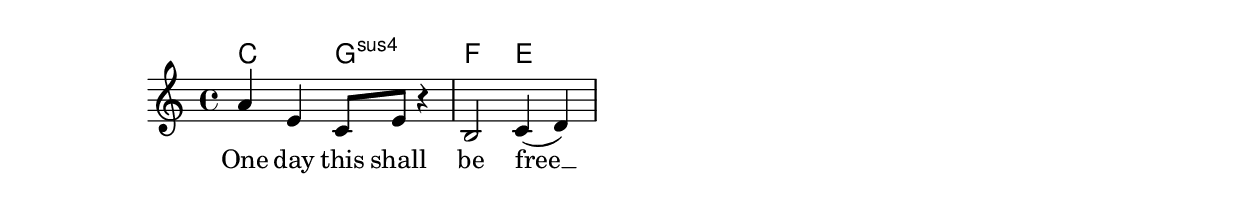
%% Do not edit this file; it is auto-generated from LSR http://lsr.dsi.unimi.it
%% This file is in the public domain.
\version "2.12.3"

\header {
  lsrtags = "chords"

  texidoces = "
Al juntar nombres de acorde en cifrado americano, melodía y letra,
obtenemos una hoja guía de acordes o «lead sheet»:

"
  doctitlees = "Hoja guía de acordes o «lead sheet» sencilla"

  texidoc = "
When put together, chord names, a melody, and lyrics form a lead sheet:

"
  doctitle = "Simple lead sheet"
} % begin verbatim

<<
  \chords { c2 g:sus4 f e }
  \relative c'' {
    a4 e c8 e r4
    b2 c4( d)
  }
  \addlyrics { One day this shall be free __ }
>>

